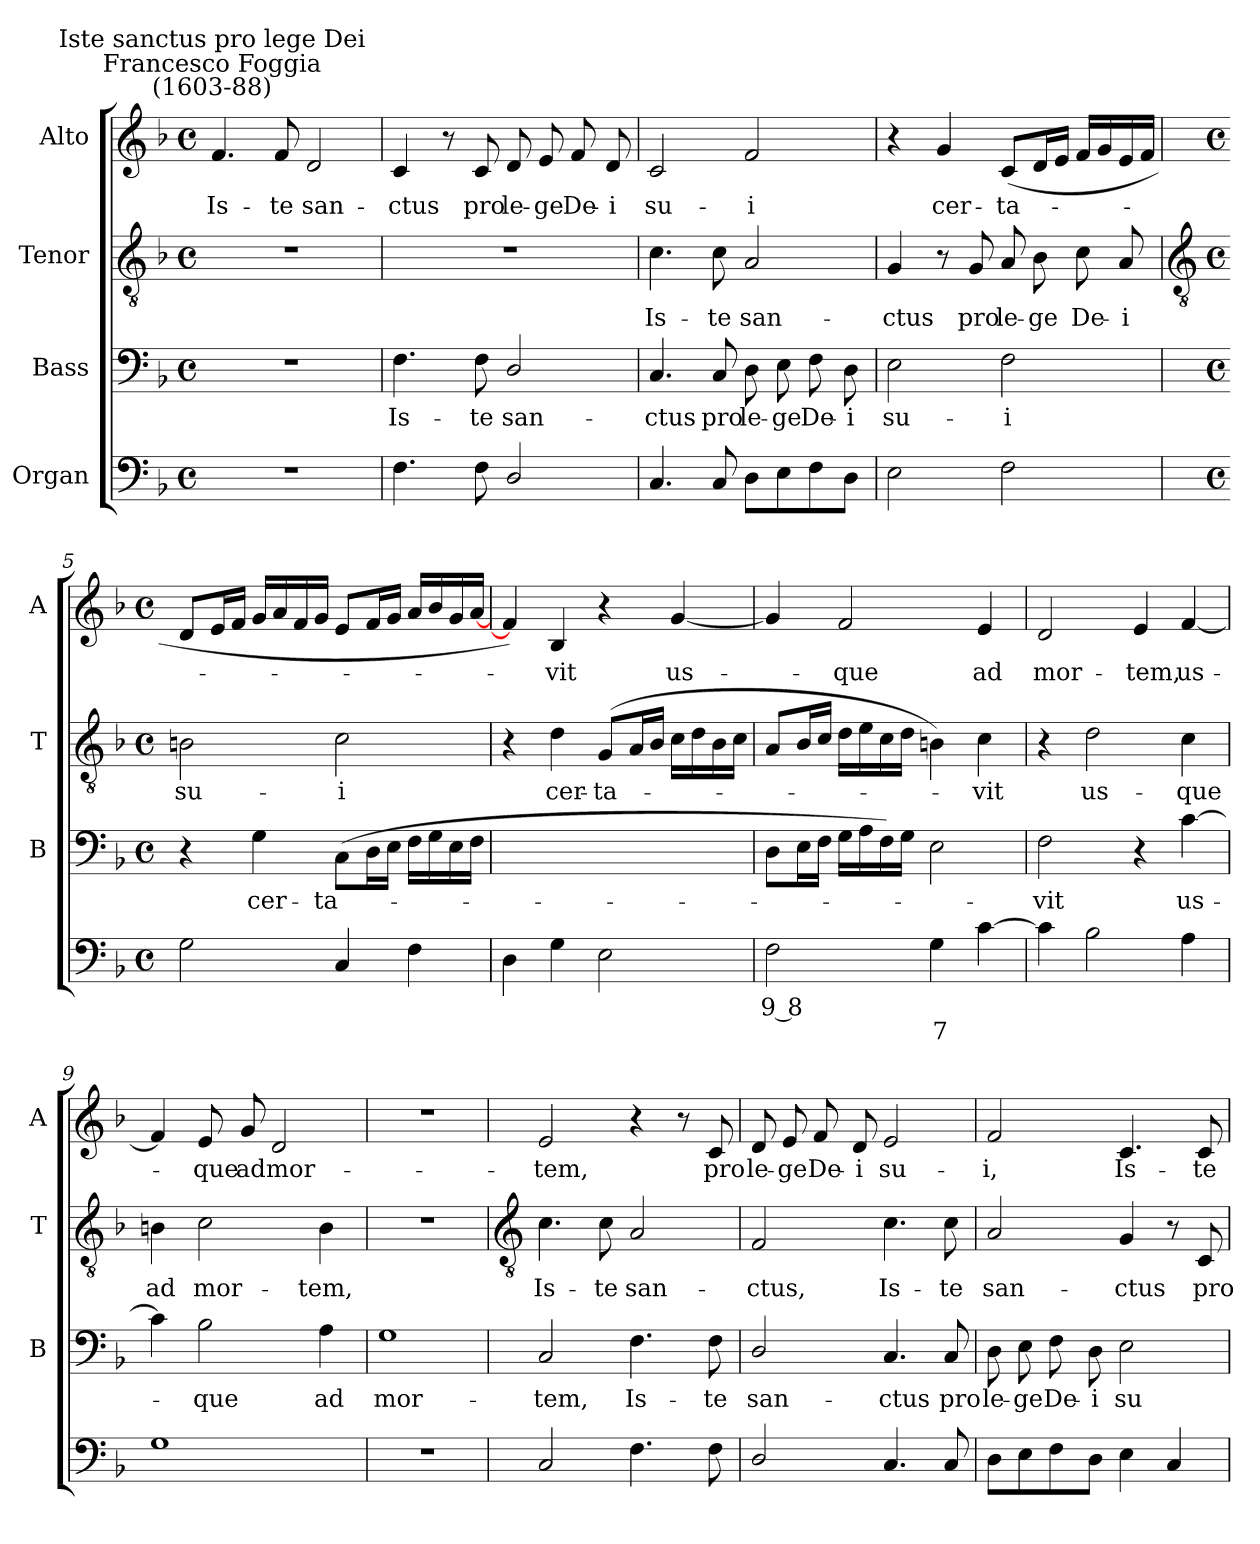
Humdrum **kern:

**kern	**text	**text	**kern	**text	**kern	**text	**kern	**text
*part4	*part4	*part4	*part3	*part3	*part2	*part2	*part1	*part1
*staff4	*staff4	*staff4	*staff3	*staff3	*staff2	*staff2	*staff1	*staff1
*I"Organ	*	*	*I"Bass	*	*I"Tenor	*	*I"Alto	*
*	*	*	*I'B	*	*I'T	*	*I'A	*
*clefF4	*	*	*clefF4	*	*clefGv2	*	*clefG2	*
*k[b-]	*	*	*k[b-]	*	*k[b-]	*	*k[b-]	*
*F:	*	*	*F:	*	*F:	*	*F:	*
*M4/4	*	*	*M4/4	*	*M4/4	*	*M4/4	*
*met(c)	*	*	*met(c)	*	*met(c)	*	*met(c)	*
=1	=1	=1	=1	=1	=1	=1	=1	=1
!	!	!	!	!	!	!	!LO:TX:a:cj:t=Francesco Foggia\n(1603-88)	!
!	!	!	!	!	!	!	!LO:TX:a:cj:t=Iste sanctus pro lege Dei	!
!	!	!	!	!	!	!	!	!LO:LY:b
1r	.	.	1r	.	1r	.	4.f	Is-
!	!	!	!	!	!	!	!	!LO:LY:b
.	.	.	.	.	.	.	8f	-te
!	!	!	!	!	!	!	!	!LO:LY:b
.	.	.	.	.	.	.	2d	san-
=2	=2	=2	=2	=2	=2	=2	=2	=2
!	!	!	!	!LO:LY:b	!	!	!	!LO:LY:b
4.F	.	.	4.F	Is-	1r	.	4c	-ctus
.	.	.	.	.	.	.	8r	.
!	!	!	!	!LO:LY:b	!	!	!	!LO:LY:b
8F	.	.	8F	-te	.	.	8c	pro
!	!	!	!	!LO:LY:b	!	!	!	!LO:LY:b
2D/	.	.	2D/	san-	.	.	8d	le-
!	!	!	!	!	!	!	!	!LO:LY:b
.	.	.	.	.	.	.	8e	-ge
!	!	!	!	!	!	!	!	!LO:LY:b
.	.	.	.	.	.	.	8f	De-
!	!	!	!	!	!	!	!	!LO:LY:b
.	.	.	.	.	.	.	8d	-i
=3	=3	=3	=3	=3	=3	=3	=3	=3
!	!	!	!	!LO:LY:b	!	!LO:LY:b	!	!LO:LY:b
4.C	.	.	4.C	-ctus	4.c	Is-	2c	su-
!	!	!	!	!LO:LY:b	!	!LO:LY:b	!	!
8C	.	.	8C	pro	8c	-te	.	.
!	!	!	!	!LO:LY:b	!	!LO:LY:b	!	!LO:LY:b
8DL	.	.	8D	le-	2A	san-	2f	-i
!	!	!	!	!LO:LY:b	!	!	!	!
8E	.	.	8E	-ge	.	.	.	.
!	!	!	!	!LO:LY:b	!	!	!	!
8F	.	.	8F	De-	.	.	.	.
!	!	!	!	!LO:LY:b	!	!	!	!
8DJ	.	.	8D	-i	.	.	.	.
=4	=4	=4	=4	=4	=4	=4	=4	=4
!	!	!	!	!LO:LY:b	!	!LO:LY:b	!	!
2E	.	.	2E	su-	4G	-ctus	4r	.
!	!	!	!	!	!	!	!	!LO:LY:b
.	.	.	.	.	8r	.	4g	cer-
!	!	!	!	!	!	!LO:LY:b	!	!
.	.	.	.	.	8G	pro	.	.
!	!	!	!	!LO:LY:b	!	!LO:LY:b	!	!LO:LY:b
2F	.	.	2F	-i	8A	le-	(<8cL	-ta-
!	!	!	!	!	!	!LO:LY:b	!	!
.	.	.	.	.	8B-	-ge	16dL	.
.	.	.	.	.	.	.	16eJJ	.
!	!	!	!	!	!	!LO:LY:b	!	!
.	.	.	.	.	8c	De-	16fLL	.
.	.	.	.	.	.	.	16g	.
!	!	!	!	!	!	!LO:LY:b	!	!
.	.	.	.	.	8A	-i	16e	.
.	.	.	.	.	.	.	16fJJ	.
!!LO:LB:g=z
=5	=5	=5	=5	=5	=5	=5	=5	=5
*	*	*	*	*	*clefGv2	*	*	*
*M4/4	*	*	*M4/4	*	*M4/4	*	*M4/4	*
*met(c)	*	*	*met(c)	*	*met(c)	*	*met(c)	*
!	!	!	!	!	!	!LO:LY:b	!	!
2G	.	.	4r	.	2Bn	su-	8dL	.
.	.	.	.	.	.	.	16eL	.
.	.	.	.	.	.	.	16fJJ	.
!	!	!	!	!LO:LY:b	!	!	!	!
.	.	.	4G	cer-	.	.	16gLL	.
.	.	.	.	.	.	.	16a	.
.	.	.	.	.	.	.	16f	.
.	.	.	.	.	.	.	16gJJ	.
!	!	!	!	!LO:LY:b	!	!LO:LY:b	!	!
4C	.	.	(>8CL	-ta-	2c	-i	8eL	.
.	.	.	16DL	.	.	.	16fL	.
.	.	.	16EJJ	.	.	.	16gJJ	.
4F	.	.	16FLL	.	.	.	16aLL	.
.	.	.	16G	.	.	.	16b-	.
.	.	.	16E	.	.	.	16g	.
.	.	.	16FJJ	.	.	.	[16aJJ	.
=6	=6	=6	=6	=6	=6	=6	=6	=6
4D	.	.	4ryy	.	4r	.	4f])	.
!	!	!	!	!	!	!LO:LY:b	!	!LO:LY:b
4G	.	.	4ryy	.	4d	cer-	4B-	vit
!	!	!	!	!	!	!LO:LY:b	!	!
2E	.	.	4ryy	.	(<8GL	-ta-	4r	.
.	.	.	.	.	16AL	.	.	.
.	.	.	.	.	16B-JJ	.	.	.
!	!	!	!	!	!	!	!	!LO:LY:b
.	.	.	4ryy	.	16cLL	.	[4g	us-
.	.	.	.	.	16d	.	.	.
.	.	.	.	.	16B-	.	.	.
.	.	.	.	.	16cJJ	.	.	.
=7	=7	=7	=7	=7	=7	=7	=7	=7
!	!LO:LY:b	!	!	!	!	!	!	!
2F	9 8	.	8DL	.	8A/L	.	4g]	.
.	.	.	16EL	.	16B-/L	.	.	.
.	.	.	16FJJ	.	16cJJ	.	.	.
!	!	!	!	!	!	!	!	!LO:LY:b
.	.	.	16GLL	.	16dLL	.	2f	que
.	.	.	16A	.	16e	.	.	.
.	.	.	16F)	.	16c	.	.	.
.	.	.	16GJJ	.	16dJJ	.	.	.
!	!	!LO:LY:b	!	!	!	!	!	!
4G	.	7	2E	.	4Bn)	.	.	.
!	!	!	!	!	!	!LO:LY:b	!	!LO:LY:b
[4c	.	.	.	.	4c	vit	4e	ad
=8	=8	=8	=8	=8	=8	=8	=8	=8
!	!	!	!	!LO:LY:b	!	!	!	!LO:LY:b
4c]	.	.	2F	vit	4r	.	2d	mor-
!	!	!	!	!	!	!LO:LY:b	!	!
2B-	.	.	.	.	2d	us-	.	.
!	!	!	!	!	!	!	!	!LO:LY:b
.	.	.	4r	.	.	.	4e	-tem,
!	!	!	!	!LO:LY:b	!	!LO:LY:b	!	!LO:LY:b
4A	.	.	[4c	us-	4c	-que	[4f	us-
=9	=9	=9	=9	=9	=9	=9	=9	=9
!	!	!	!	!	!	!LO:LY:b	!	!
1G	.	.	4c]	.	4Bn	ad	4f]	.
!	!	!	!	!LO:LY:b	!	!LO:LY:b	!	!LO:LY:b
.	.	.	2B-	que	2c	mor-	8e	que
!	!	!	!	!	!	!	!	!LO:LY:b
.	.	.	.	.	.	.	8g	ad
!	!	!	!	!	!	!	!	!LO:LY:b
.	.	.	.	.	.	.	2d	mor-
!	!	!	!	!LO:LY:b	!	!LO:LY:b	!	!
.	.	.	4A	ad	4B	-tem,	.	.
=10	=10	=10	=10	=10	=10	=10	=10	=10
!	!	!	!	!LO:LY:b	!	!	!	!
1r	.	.	1G	mor-	1r	.	1r	.
!!LO:LB:g=z
=11	=11	=11	=11	=11	=11	=11	=11	=11
*	*	*	*	*	*clefGv2	*	*	*
!	!	!	!	!LO:LY:b	!	!LO:LY:b	!	!LO:LY:b
2C	.	.	2C	-tem,	4.c	Is-	2e	-tem,
!	!	!	!	!	!	!LO:LY:b	!	!
.	.	.	.	.	8c	-te	.	.
!	!	!	!	!LO:LY:b	!	!LO:LY:b	!	!
4.F	.	.	4.F	Is-	2A	san-	4r	.
.	.	.	.	.	.	.	8r	.
!	!	!	!	!LO:LY:b	!	!	!	!LO:LY:b
8F	.	.	8F	-te	.	.	8c	pro
=12	=12	=12	=12	=12	=12	=12	=12	=12
!	!	!	!	!LO:LY:b	!	!LO:LY:b	!	!LO:LY:b
2D/	.	.	2D/	san-	2F	-ctus,	8d	le-
!	!	!	!	!	!	!	!	!LO:LY:b
.	.	.	.	.	.	.	8e	-ge
!	!	!	!	!	!	!	!	!LO:LY:b
.	.	.	.	.	.	.	8f	De-
!	!	!	!	!	!	!	!	!LO:LY:b
.	.	.	.	.	.	.	8d	-i
!	!	!	!	!LO:LY:b	!	!LO:LY:b	!	!LO:LY:b
4.C	.	.	4.C	-ctus	4.c	Is-	2e	su--
!	!	!	!	!LO:LY:b	!	!LO:LY:b	!	!
8C	.	.	8C	pro	8c	-te	.	.
=13	=13	=13	=13	=13	=13	=13	=13	=13
!	!	!	!	!LO:LY:b	!	!LO:LY:b	!	!LO:LY:b
8DL	.	.	8D	le-	2A	san-	2f	-i,
!	!	!	!	!LO:LY:b	!	!	!	!
8E	.	.	8E	-ge	.	.	.	.
!	!	!	!	!LO:LY:b	!	!	!	!
8F	.	.	8F	De-	.	.	.	.
!	!	!	!	!LO:LY:b	!	!	!	!
8DJ	.	.	8D	-i	.	.	.	.
!	!	!	!	!LO:LY:b	!	!LO:LY:b	!	!LO:LY:b
4E	.	.	2E	su-	4G	-ctus	4.c	Is-
4C	.	.	.	.	8r	.	.	.
!	!	!	!	!	!	!LO:LY:b	!	!LO:LY:b
.	.	.	.	.	8C	pro	8c	-te
=	=	=	=	=	=	=	=	=
*-	*-	*-	*-	*-	*-	*-	*-	*-
